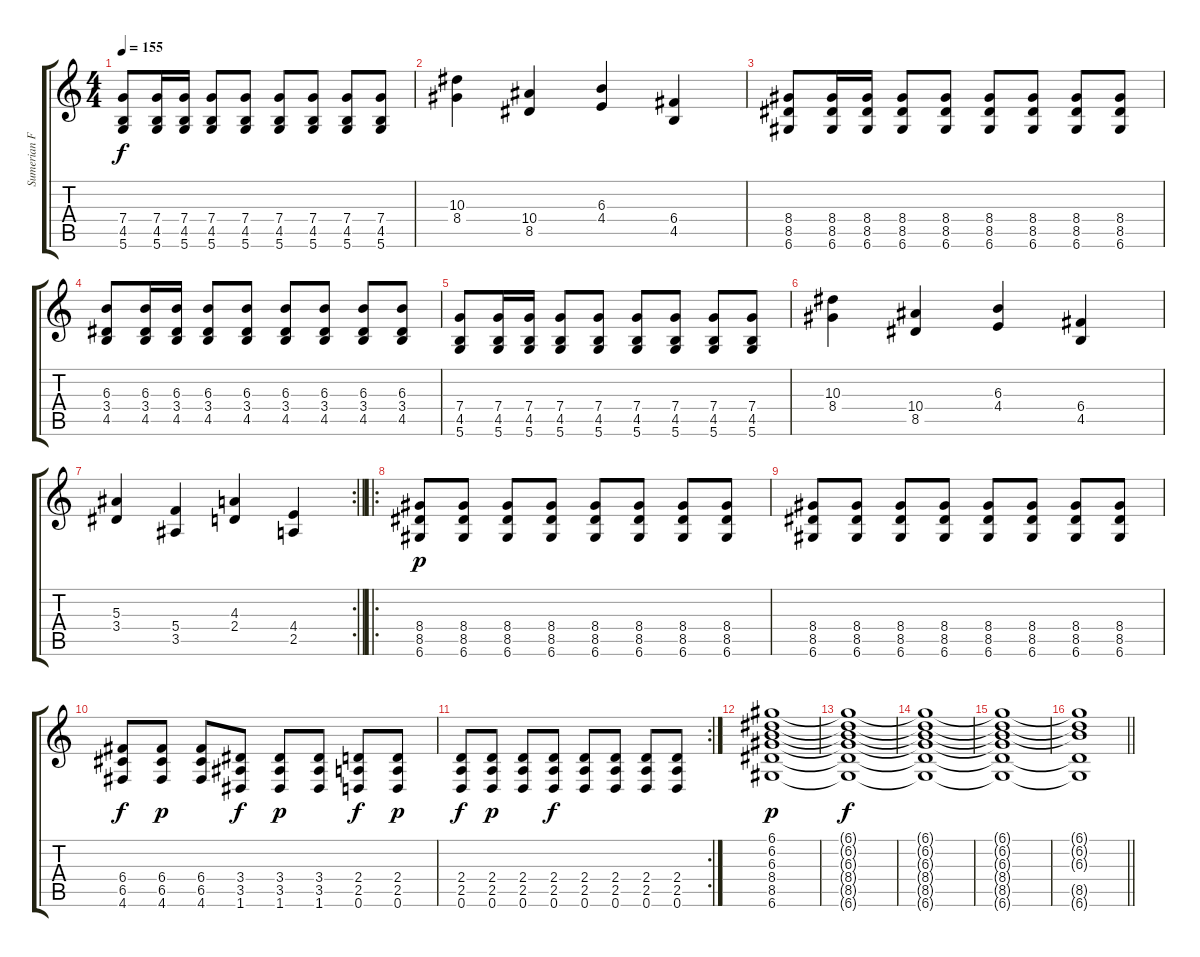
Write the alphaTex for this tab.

\track ("Sumerian Fairytale - Grand Belial's Key" "Sumerian F") {instrument overdrivenguitar}
\staff {score tabs}
\tuning (D4 A3 F3 C3 G2 D2) {hide}
\ts (4 4)
\tempo 155
\clef g2
\ks c
(7.4 4.5 5.6).8{dy f} (7.4 4.5 5.6).16 (7.4 4.5 5.6).16 (7.4 4.5 5.6).8 (7.4 4.5 5.6).8 (7.4 4.5 5.6).8 (7.4 4.5 5.6).8 (7.4 4.5 5.6).8 (7.4 4.5 5.6).8 |
(10.3 8.4).4 (10.4 8.5).4 (6.3 4.4).4 (6.4 4.5).4 |
(8.4 8.5 6.6).8 (8.4 8.5 6.6).16 (8.4 8.5 6.6).16 (8.4 8.5 6.6).8 (8.4 8.5 6.6).8 (8.4 8.5 6.6).8 (8.4 8.5 6.6).8 (8.4 8.5 6.6).8 (8.4 8.5 6.6).8 |
(6.3 3.4 4.5).8 (6.3 3.4 4.5).16 (6.3 3.4 4.5).16 (6.3 3.4 4.5).8 (6.3 3.4 4.5).8 (6.3 3.4 4.5).8 (6.3 3.4 4.5).8 (6.3 3.4 4.5).8 (6.3 3.4 4.5).8 |
(7.4 4.5 5.6).8 (7.4 4.5 5.6).16 (7.4 4.5 5.6).16 (7.4 4.5 5.6).8 (7.4 4.5 5.6).8 (7.4 4.5 5.6).8 (7.4 4.5 5.6).8 (7.4 4.5 5.6).8 (7.4 4.5 5.6).8 |
(10.3 8.4).4 (10.4 8.5).4 (6.3 4.4).4 (6.4 4.5).4 |
\rc 2
\barLineRight lightlight
(5.3 3.4).4 (5.4 3.5).4 (4.3 2.4).4 (4.4 2.5).4 |
\ro
(8.4 8.5 6.6).8{dy p} (8.4 8.5 6.6).8 (8.4 8.5 6.6).8 (8.4 8.5 6.6).8 (8.4 8.5 6.6).8 (8.4 8.5 6.6).8 (8.4 8.5 6.6).8 (8.4 8.5 6.6).8 |
(8.4 8.5 6.6).8 (8.4 8.5 6.6).8 (8.4 8.5 6.6).8 (8.4 8.5 6.6).8 (8.4 8.5 6.6).8 (8.4 8.5 6.6).8 (8.4 8.5 6.6).8 (8.4 8.5 6.6).8 |
(6.4 6.5 4.6).8{dy f} (6.4 6.5 4.6).8{dy p} (6.4 6.5 4.6).8 (3.4 3.5 1.6).8{dy f} (3.4 3.5 1.6).8{dy p} (3.4 3.5 1.6).8 (2.4 2.5 0.6).8{dy f} (2.4 2.5 0.6).8{dy p} |
\rc 2
(2.4 2.5 0.6).8{dy f} (2.4 2.5 0.6).8{dy p} (2.4 2.5 0.6).8 (2.4 2.5 0.6).8{dy f} (2.4 2.5 0.6).8 (2.4 2.5 0.6).8 (2.4 2.5 0.6).8 (2.4 2.5 0.6).8 |
(6.1 6.2 6.3 8.4 8.5 6.6).1{dy p} |
(6.1{t} 6.2{t} 6.3{t} 8.4{t} 8.5{t} 6.6{t}).1{dy f} |
(6.1{t} 6.2{t} 6.3{t} 8.4{t} 8.5{t} 6.6{t}).1 |
(6.1{t} 6.2{t} 6.3{t} 8.4{t} 8.5{t} 6.6{t}).1 |
\barLineRight lightlight
(6.1{t} 6.2{t} 6.3{t} 8.5{t} 6.6{t}).1
